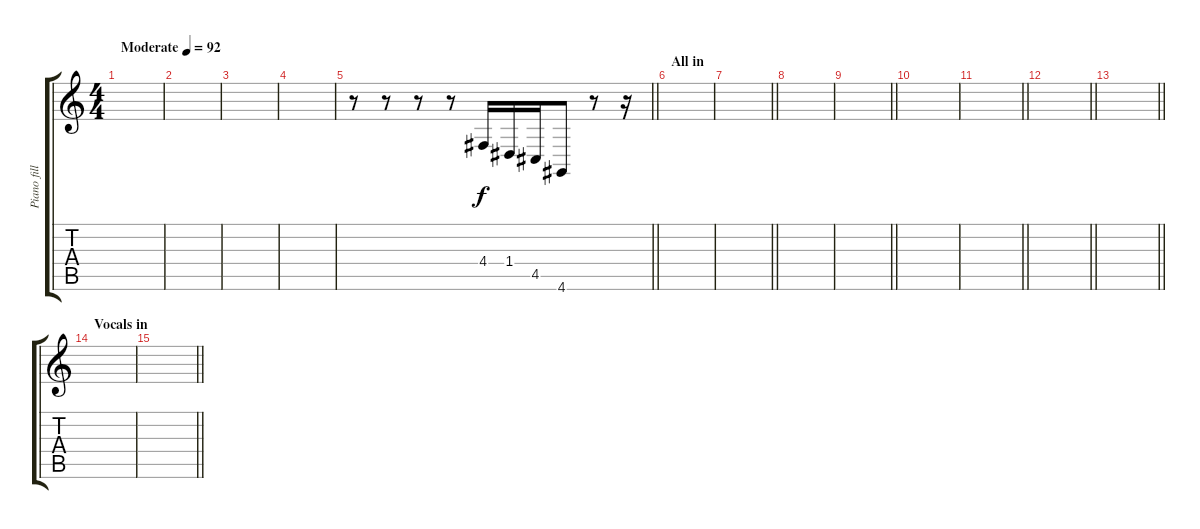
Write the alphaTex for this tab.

\track ("Piano fills" "Piano fill") {instrument brightacousticpiano}
\staff {score tabs}
\tuning (E4 B3 G3 D3 A2 E2) {hide}
\ts (4 4)
\tempo (92 "Moderate")
\clef g2
\ks c
|
|
|
|
\barLineRight lightlight
r.8 r.8 r.8 r.8 4.4.16 1.4.16 4.5.16 4.6.8 r.8 r.16 |
\section ("" "All in")
|
\barLineRight lightlight
|
|
\barLineRight lightlight
|
|
\barLineRight lightlight
|
\barLineRight lightlight
|
\barLineRight lightlight
|
\section ("" "Vocals in")
|
\barLineRight lightlight
